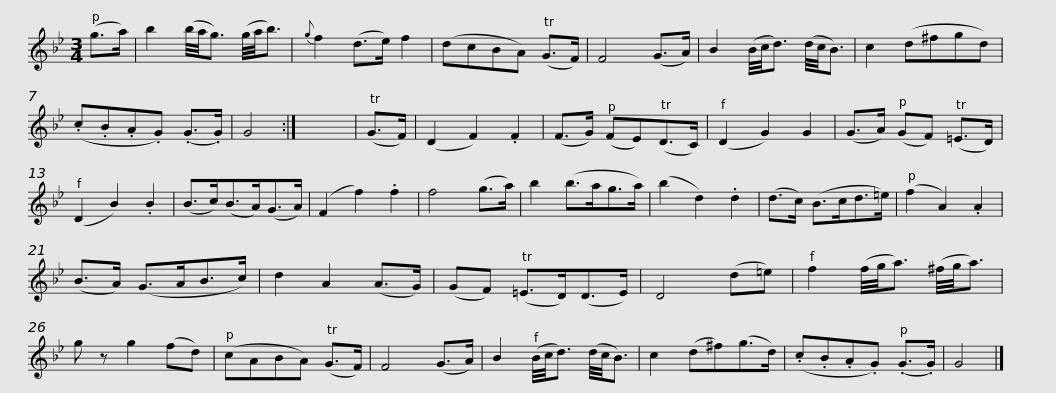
X:1
L:1/8
M:3/4
I:linebreak $
K:Gmin
V:1 treble
V:1
 (g>a) | b2 (b/4a/4g3/2) (g/4a/4b3/2) |{g} f2 (d>e) f2 | (dcBA) (TG>F) | F4 (G>A) | %5
 B2 (B/4c/4d3/2) (d/4c/4B3/2) | c2 (d^fgd) |$ (.c.B.A.G) (.G>.G) | G4 :| x6 | %10
 (TG>F) | (D2 F2) .F2 | (F>G) (FE)(TD>C) | (D2 G2) G2 | (G>A) (GF) (T=E>D) | %15
 (D2 B2) .B2 | (B>c)(B>A)(G>A) |$ (F2 f2) .f2 | f4 (g>a) | b2 (b>ag>a) | %20
 (b2 d2) .d2 | (d>c) (B>cd>=e) | (f2 A2) .A2 | (B>A) (G>AB>c) | d2 A2 (A>G) |$ %25
 (GF) (T=E>D)(D>E) | D4 (d=e) | f2 (f/4g/4a3/2) (^f/4g/4a3/2) | g z g2 (fd) | (cABA) (TG>F) | %30
 F4 (G>A) | B2 (B/4c/4d3/2) (d/4c/4B3/2) |$ c2 (d^f)(g>d) | (.c.B.A.G) (.G>.G) | G4 |] %35
